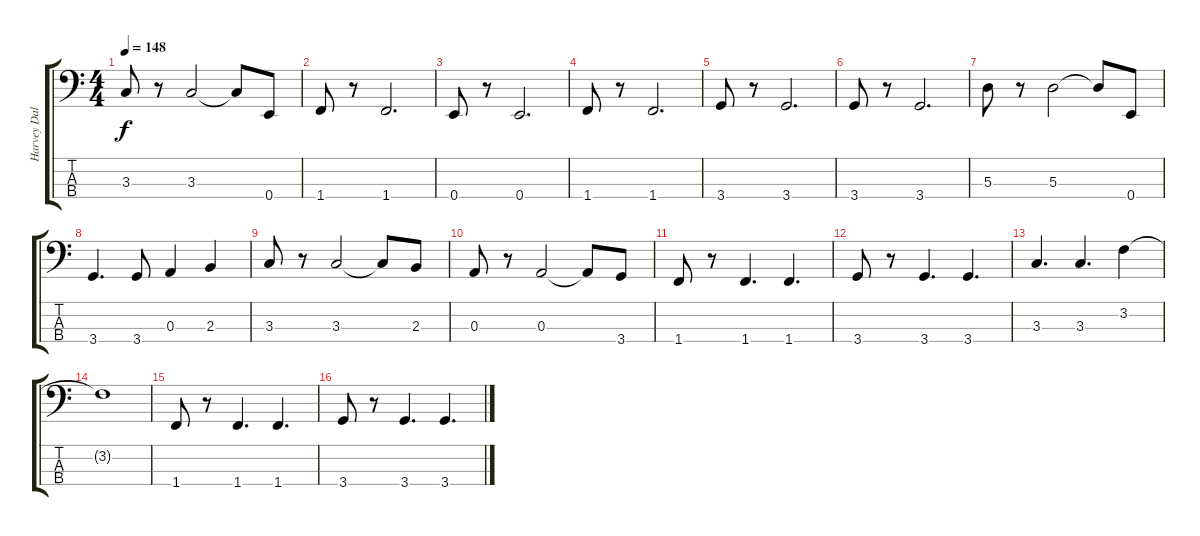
\track ("Harvey Dalton Arnold Bass" "Harvey Dal") {instrument electricbassfinger}
\staff {score tabs}
\tuning (G2 D2 A1 E1) {hide}
\ts (4 4)
\tempo 148
\clef f4
\ks c
3.3.8{dy f} r.8 3.3.2 3.3{t}.8 0.4.8 |
1.4.8 r.8 1.4.2{d} |
0.4.8 r.8 0.4.2{d} |
1.4.8 r.8 1.4.2{d} |
3.4.8 r.8 3.4.2{d} |
3.4.8 r.8 3.4.2{d} |
5.3.8 r.8 5.3.2 5.3{t}.8 0.4.8 |
3.4.4{d} 3.4.8 0.3.4 2.3.4 |
3.3.8 r.8 3.3.2 3.3{t}.8 2.3.8 |
0.3.8 r.8 0.3.2 0.3{t}.8 3.4.8 |
1.4.8 r.8 1.4.4{d} 1.4.4{d} |
3.4.8 r.8 3.4.4{d} 3.4.4{d} |
3.3.4{d} 3.3.4{d} 3.2.4 |
3.2{t}.1 |
1.4.8 r.8 1.4.4{d} 1.4.4{d} |
3.4.8 r.8 3.4.4{d} 3.4.4{d}
